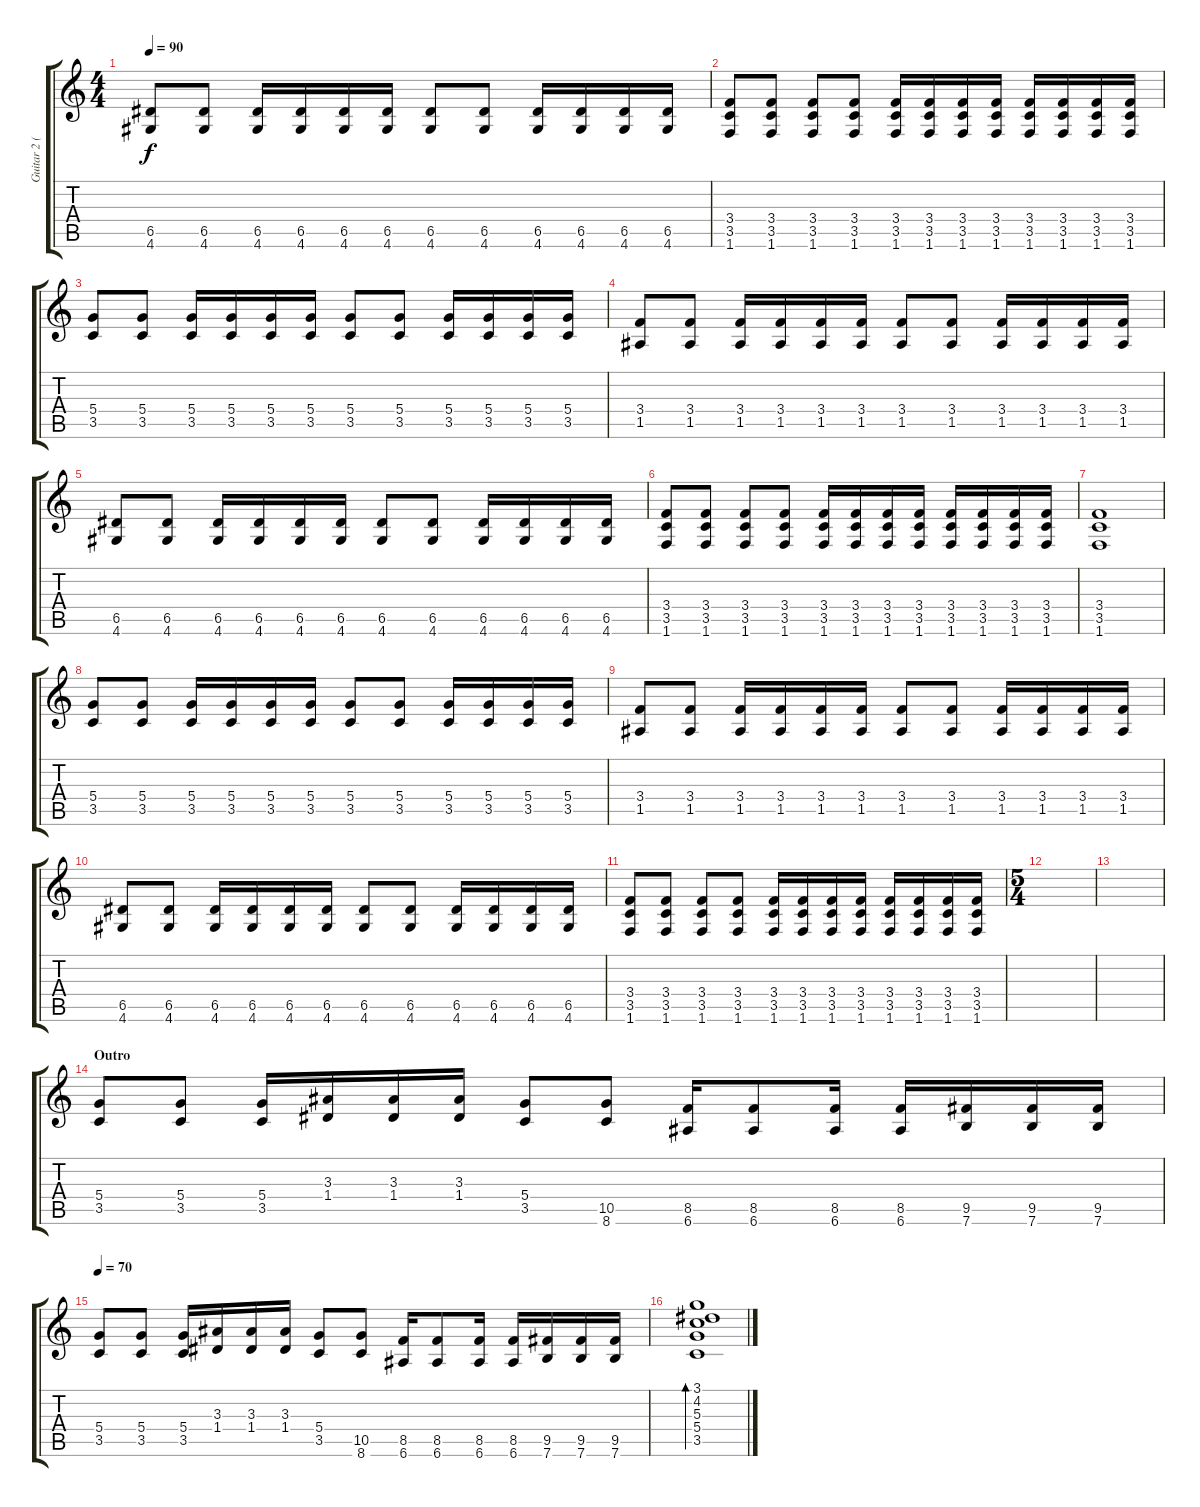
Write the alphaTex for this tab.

\track ("Guitar 2 (Burnz)" "Guitar 2 (") {instrument distortionguitar}
\staff {score tabs}
\tuning (E4 B3 G3 D3 A2 E2) {hide}
\ts (4 4)
\tempo 90
\clef g2
\ks c
(6.5 4.6).8{dy f} (6.5 4.6).8 (6.5 4.6).16 (6.5 4.6).16 (6.5 4.6).16 (6.5 4.6).16 (6.5 4.6).8 (6.5 4.6).8 (6.5 4.6).16 (6.5 4.6).16 (6.5 4.6).16 (6.5 4.6).16 |
(3.4 3.5 1.6).8 (3.4 3.5 1.6).8 (3.4 3.5 1.6).8 (3.4 3.5 1.6).8 (3.4 3.5 1.6).16 (3.4 3.5 1.6).16 (3.4 3.5 1.6).16 (3.4 3.5 1.6).16 (3.4 3.5 1.6).16 (3.4 3.5 1.6).16 (3.4 3.5 1.6).16 (3.4 3.5 1.6).16 |
(5.4 3.5).8{volume 11} (5.4 3.5).8 (5.4 3.5).16 (5.4 3.5).16 (5.4 3.5).16 (5.4 3.5).16 (5.4 3.5).8 (5.4 3.5).8 (5.4 3.5).16 (5.4 3.5).16 (5.4 3.5).16 (5.4 3.5).16 |
(3.4 1.5).8 (3.4 1.5).8 (3.4 1.5).16 (3.4 1.5).16 (3.4 1.5).16 (3.4 1.5).16 (3.4 1.5).8 (3.4 1.5).8 (3.4 1.5).16 (3.4 1.5).16 (3.4 1.5).16 (3.4 1.5).16 |
(6.5 4.6).8 (6.5 4.6).8 (6.5 4.6).16 (6.5 4.6).16 (6.5 4.6).16 (6.5 4.6).16 (6.5 4.6).8 (6.5 4.6).8 (6.5 4.6).16 (6.5 4.6).16 (6.5 4.6).16 (6.5 4.6).16 |
(3.4 3.5 1.6).8 (3.4 3.5 1.6).8 (3.4 3.5 1.6).8 (3.4 3.5 1.6).8 (3.4 3.5 1.6).16 (3.4 3.5 1.6).16 (3.4 3.5 1.6).16 (3.4 3.5 1.6).16 (3.4 3.5 1.6).16 (3.4 3.5 1.6).16 (3.4 3.5 1.6).16 (3.4 3.5 1.6).16 |
(3.4 3.5 1.6).1 |
(5.4 3.5).8{volume 11} (5.4 3.5).8 (5.4 3.5).16 (5.4 3.5).16 (5.4 3.5).16 (5.4 3.5).16 (5.4 3.5).8 (5.4 3.5).8 (5.4 3.5).16 (5.4 3.5).16 (5.4 3.5).16 (5.4 3.5).16 |
(3.4 1.5).8 (3.4 1.5).8 (3.4 1.5).16 (3.4 1.5).16 (3.4 1.5).16 (3.4 1.5).16 (3.4 1.5).8 (3.4 1.5).8 (3.4 1.5).16 (3.4 1.5).16 (3.4 1.5).16 (3.4 1.5).16 |
(6.5 4.6).8 (6.5 4.6).8 (6.5 4.6).16 (6.5 4.6).16 (6.5 4.6).16 (6.5 4.6).16 (6.5 4.6).8 (6.5 4.6).8 (6.5 4.6).16 (6.5 4.6).16 (6.5 4.6).16 (6.5 4.6).16 |
(3.4 3.5 1.6).8 (3.4 3.5 1.6).8 (3.4 3.5 1.6).8 (3.4 3.5 1.6).8 (3.4 3.5 1.6).16 (3.4 3.5 1.6).16 (3.4 3.5 1.6).16 (3.4 3.5 1.6).16 (3.4 3.5 1.6).16 (3.4 3.5 1.6).16 (3.4 3.5 1.6).16 (3.4 3.5 1.6).16 |
\ts (5 4)
|
|
\section ("" "Outro")
(5.4 3.5).8 (5.4 3.5).8 (5.4 3.5).16 (3.3 1.4).16 (3.3 1.4).16 (3.3 1.4).16 (5.4 3.5).8 (10.5 8.6).8 (8.5 6.6).16 (8.5 6.6).8 (8.5 6.6).16 (8.5 6.6).16 (9.5 7.6).16 (9.5 7.6).16 (9.5 7.6).16 |
\tempo 70
(5.4 3.5).8 (5.4 3.5).8 (5.4 3.5).16 (3.3 1.4).16 (3.3 1.4).16 (3.3 1.4).16 (5.4 3.5).8 (10.5 8.6).8 (8.5 6.6).16 (8.5 6.6).8 (8.5 6.6).16 (8.5 6.6).16 (9.5 7.6).16 (9.5 7.6).16 (9.5 7.6).16 |
(3.1 4.2 5.3 5.4 3.5).1{bd 240}
